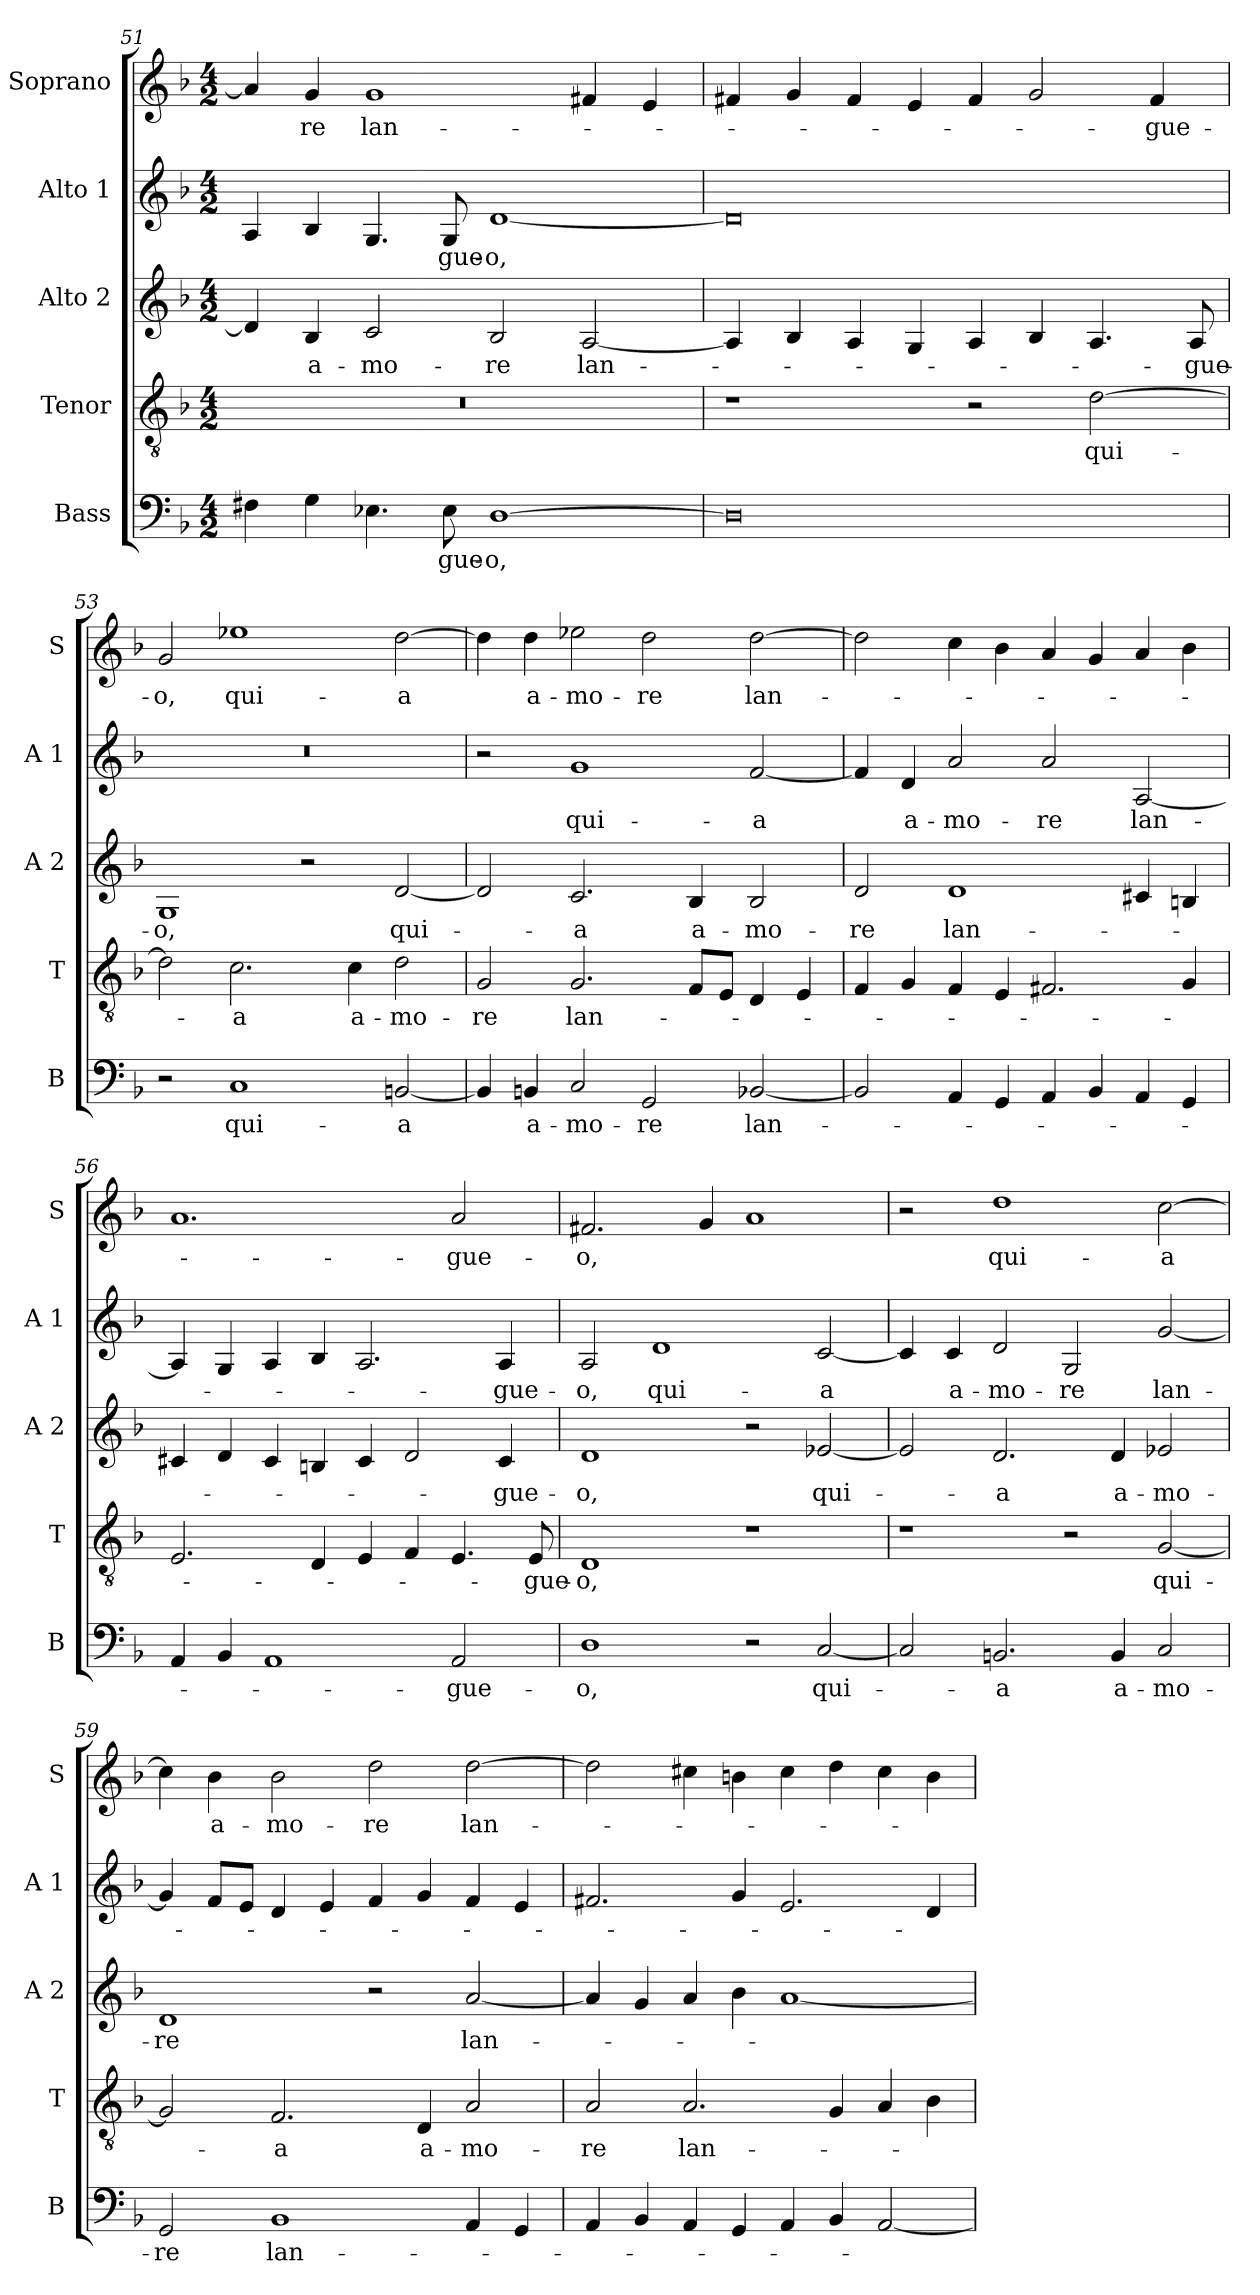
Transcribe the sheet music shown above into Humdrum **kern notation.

**kern	**text	**kern	**text	**kern	**text	**kern	**text	**kern	**text
*part5	*part5	*part4	*part4	*part3	*part3	*part2	*part2	*part1	*part1
*staff5	*staff5	*staff4	*staff4	*staff3	*staff3	*staff2	*staff2	*staff1	*staff1
*I"Bass	*	*I"Tenor	*	*I"Alto 2	*	*I"Alto 1	*	*I"Soprano	*
*I'B	*	*I'T	*	*I'A 2	*	*I'A 1	*	*I'S	*
*clefF4	*	*clefGv2	*	*clefG2	*	*clefG2	*	*clefG2	*
*k[b-]	*	*k[b-]	*	*k[b-]	*	*k[b-]	*	*k[b-]	*
*F:	*	*F:	*	*F:	*	*F:	*	*F:	*
*M4/2	*	*M4/2	*	*M4/2	*	*M4/2	*	*M4/2	*
=51	=51	=51	=51	=51	=51	=51	=51	=51	=51
4F#X\	.	0r	.	4d/]	.	4A/	.	4a/]	.
!	!	!	!	!	!LO:LY:b	!	!	!	!LO:LY:b
4G\	.	.	.	4B-/	a-	4B-/	.	4g/	-re
!	!	!	!	!	!LO:LY:b	!	!	!	!LO:LY:b
4.E-X\	.	.	.	2c/	-mo-	4.G/	.	1g	lan-
!	!LO:LY:b	!	!	!	!	!	!LO:LY:b	!	!
8E-\	-gue-	.	.	.	.	8G/	-gue-	.	.
!	!LO:LY:b	!	!	!	!LO:LY:b	!	!LO:LY:b	!	!
[1D	-o,	.	.	2B-/	-re	[1d	-o,	.	.
!	!	!	!	!	!LO:LY:b	!	!	!	!
.	.	.	.	[2A/	lan-	.	.	4f#X/	.
.	.	.	.	.	.	.	.	4e/	.
!!LO:PB:g=z
=52	=52	=52	=52	=52	=52	=52	=52	=52	=52
0D]	.	1r	.	4A/]	.	0d]	.	4f#X/	.
.	.	.	.	4B-/	.	.	.	4g/	.
.	.	.	.	4A/	.	.	.	4f#/	.
.	.	.	.	4G/	.	.	.	4e/	.
.	.	2r	.	4A/	.	.	.	4f#/	.
.	.	.	.	4B-/	.	.	.	2g/	.
!	!	!	!LO:LY:b	!	!	!	!	!	!
.	.	[2d\	qui-	4.A/	.	.	.	.	.
!	!	!	!	!	!	!	!	!	!LO:LY:b
.	.	.	.	.	.	.	.	4f#/	-gue-
!	!	!	!	!	!LO:LY:b	!	!	!	!
.	.	.	.	8A/	-gue-	.	.	.	.
=53	=53	=53	=53	=53	=53	=53	=53	=53	=53
!	!	!	!	!	!LO:LY:b	!	!	!	!LO:LY:b
2r	.	2d\]	.	1G	-o,	0r	.	2g/	-o,
!	!LO:LY:b	!	!LO:LY:b	!	!	!	!	!	!LO:LY:b
1C	qui-	2.c\	-a	.	.	.	.	1ee-X	qui-
.	.	.	.	2r	.	.	.	.	.
!	!	!	!LO:LY:b	!	!	!	!	!	!
.	.	4c\	a-	.	.	.	.	.	.
!	!LO:LY:b	!	!LO:LY:b	!	!LO:LY:b	!	!	!	!LO:LY:b
[2BBn/	-a	2d\	-mo-	[2d/	qui-	.	.	[2dd\	-a
=54	=54	=54	=54	=54	=54	=54	=54	=54	=54
!	!	!	!LO:LY:b	!	!	!	!	!	!
4BB/]	.	2G/	-re	2d/]	.	2r	.	4dd\]	.
!	!LO:LY:b	!	!	!	!	!	!	!	!LO:LY:b
4BBn/	a-	.	.	.	.	.	.	4dd\	a-
!	!LO:LY:b	!	!LO:LY:b	!	!LO:LY:b	!	!LO:LY:b	!	!LO:LY:b
2C/	-mo-	2.G/	lan-	2.c/	-a	1g	qui-	2ee-X\	-mo-
!	!LO:LY:b	!	!	!	!	!	!	!	!LO:LY:b
2GG/	-re	.	.	.	.	.	.	2dd\	-re
!	!	!	!	!	!LO:LY:b	!	!	!	!
.	.	8F/L	.	4B-/	a-	.	.	.	.
.	.	8E/J	.	.	.	.	.	.	.
!	!LO:LY:b	!	!	!	!LO:LY:b	!	!LO:LY:b	!	!LO:LY:b
[2BB-X/	lan-	4D/	.	2B-/	-mo-	[2f/	-a	[2dd\	lan-
.	.	4E/	.	.	.	.	.	.	.
!!LO:LB:g=z
=55	=55	=55	=55	=55	=55	=55	=55	=55	=55
!	!	!	!	!	!LO:LY:b	!	!	!	!
2BB-/]	.	4F/	.	2d/	-re	4f/]	.	2dd\]	.
!	!	!	!	!	!	!	!LO:LY:b	!	!
.	.	4G/	.	.	.	4d/	a-	.	.
!	!	!	!	!	!LO:LY:b	!	!LO:LY:b	!	!
4AA/	.	4F/	.	1d	lan-	2a/	-mo-	4cc\	.
4GG/	.	4E/	.	.	.	.	.	4b-\	.
!	!	!	!	!	!	!	!LO:LY:b	!	!
4AA/	.	2.F#X/	.	.	.	2a/	-re	4a/	.
4BB-/	.	.	.	.	.	.	.	4g/	.
!	!	!	!	!	!	!	!LO:LY:b	!	!
4AA/	.	.	.	4c#X/	.	[2A/	lan-	4a/	.
4GG/	.	4G/	.	4Bn/	.	.	.	4b-\	.
=56	=56	=56	=56	=56	=56	=56	=56	=56	=56
4AA/	.	2.E/	.	4c#X/	.	4A/]	.	1.a	.
4BB-/	.	.	.	4d/	.	4G/	.	.	.
1AA	.	.	.	4c#/	.	4A/	.	.	.
.	.	4D/	.	4Bn/	.	4B-/	.	.	.
.	.	4E/	.	4c#/	.	2.A/	.	.	.
.	.	4F/	.	2d/	.	.	.	.	.
!	!LO:LY:b	!	!	!	!	!	!	!	!LO:LY:b
2AA/	-gue-	4.E/	.	.	.	.	.	2a/	-gue-
!	!	!	!	!	!LO:LY:b	!	!LO:LY:b	!	!
.	.	.	.	4c#/	-gue-	4A/	-gue-	.	.
!	!	!	!LO:LY:b	!	!	!	!	!	!
.	.	8E/	-gue-	.	.	.	.	.	.
=57	=57	=57	=57	=57	=57	=57	=57	=57	=57
!	!LO:LY:b	!	!LO:LY:b	!	!LO:LY:b	!	!LO:LY:b	!	!LO:LY:b
1D	-o,	1D	-o,	1d	-o,	2A/	-o,	2.f#X/	-o,
!	!	!	!	!	!	!	!LO:LY:b	!	!
.	.	.	.	.	.	1d	qui-	.	.
.	.	.	.	.	.	.	.	4g/	.
2r	.	1r	.	2r	.	.	.	1a	.
!	!LO:LY:b	!	!	!	!LO:LY:b	!	!LO:LY:b	!	!
[2C/	qui-	.	.	[2e-X/	qui-	[2c/	-a	.	.
!!LO:LB:g=z
=58	=58	=58	=58	=58	=58	=58	=58	=58	=58
2C/]	.	1r	.	2e-/]	.	4c/]	.	2r	.
!	!	!	!	!	!	!	!LO:LY:b	!	!
.	.	.	.	.	.	4c/	a-	.	.
!	!LO:LY:b	!	!	!	!LO:LY:b	!	!LO:LY:b	!	!LO:LY:b
2.BBn/	-a	.	.	2.d/	-a	2d/	-mo-	1dd	qui-
!	!	!	!	!	!	!	!LO:LY:b	!	!
.	.	2r	.	.	.	2G/	-re	.	.
!	!LO:LY:b	!	!	!	!LO:LY:b	!	!	!	!
4BB/	a-	.	.	4d/	a-	.	.	.	.
!	!LO:LY:b	!	!LO:LY:b	!	!LO:LY:b	!	!LO:LY:b	!	!LO:LY:b
2C/	-mo-	[2G/	qui-	2e-X/	-mo-	[2g/	lan-	[2cc\	-a
=59	=59	=59	=59	=59	=59	=59	=59	=59	=59
!	!LO:LY:b	!	!	!	!LO:LY:b	!	!	!	!
2GG/	-re	2G/]	.	1d	-re	4g/]	.	4cc\]	.
!	!	!	!	!	!	!	!	!	!LO:LY:b
.	.	.	.	.	.	8f/L	.	4b-\	a-
.	.	.	.	.	.	8e/J	.	.	.
!	!LO:LY:b	!	!LO:LY:b	!	!	!	!	!	!LO:LY:b
1BB-	lan-	2.F/	-a	.	.	4d/	.	2b-\	-mo-
.	.	.	.	.	.	4e/	.	.	.
!	!	!	!	!	!	!	!	!	!LO:LY:b
.	.	.	.	2r	.	4f/	.	2dd\	-re
!	!	!	!LO:LY:b	!	!	!	!	!	!
.	.	4D/	a-	.	.	4g/	.	.	.
!	!	!	!LO:LY:b	!	!LO:LY:b	!	!	!	!LO:LY:b
4AA/	.	2A/	-mo-	[2a/	lan-	4f/	.	[2dd\	lan-
4GG/	.	.	.	.	.	4e/	.	.	.
=60	=60	=60	=60	=60	=60	=60	=60	=60	=60
!	!	!	!LO:LY:b	!	!	!	!	!	!
4AA/	.	2A/	-re	4a/]	.	2.f#X/	.	2dd\]	.
4BB-/	.	.	.	4g/	.	.	.	.	.
!	!	!	!LO:LY:b	!	!	!	!	!	!
4AA/	.	2.A/	lan-	4a/	.	.	.	4cc#X\	.
4GG/	.	.	.	4b-\	.	4g/	.	4bn\	.
4AA/	.	.	.	[1a	.	2.e/	.	4cc#\	.
4BB-/	.	4G/	.	.	.	.	.	4dd\	.
[2AA/	.	4A/	.	.	.	.	.	4cc#\	.
.	.	4B-\	.	.	.	4d/	.	4b\	.
=	=	=	=	=	=	=	=	=	=
*-	*-	*-	*-	*-	*-	*-	*-	*-	*-
